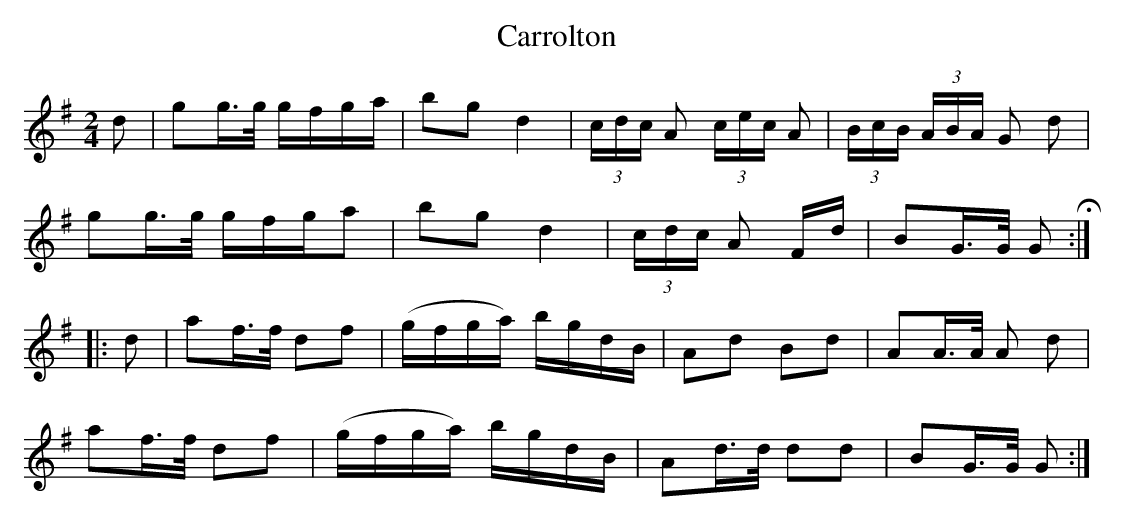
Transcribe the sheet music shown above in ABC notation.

X:1
T:Carrolton
M:2/4
L:1/8
K:G
d|gg/>g/ g/f/g/a/|bg d2|(3c/d/c/ A (3c/e/c/ A|(3B/c/B/ (3A/B/A/ G d|
gg/>g/ g/f/g/a |bg d2 |(3c/d/c/ A F/d/|BG/>G/ G!fermata!:|
|:d|af/>f/ df|(g/f/g/a/) b/g/d/B/|Ad Bd|AA/>A/ A d|
af/>f/ df|(g/f/g/a/) b/g/d/B/|Ad/>d/ dd|BG/>G/ G:|]
